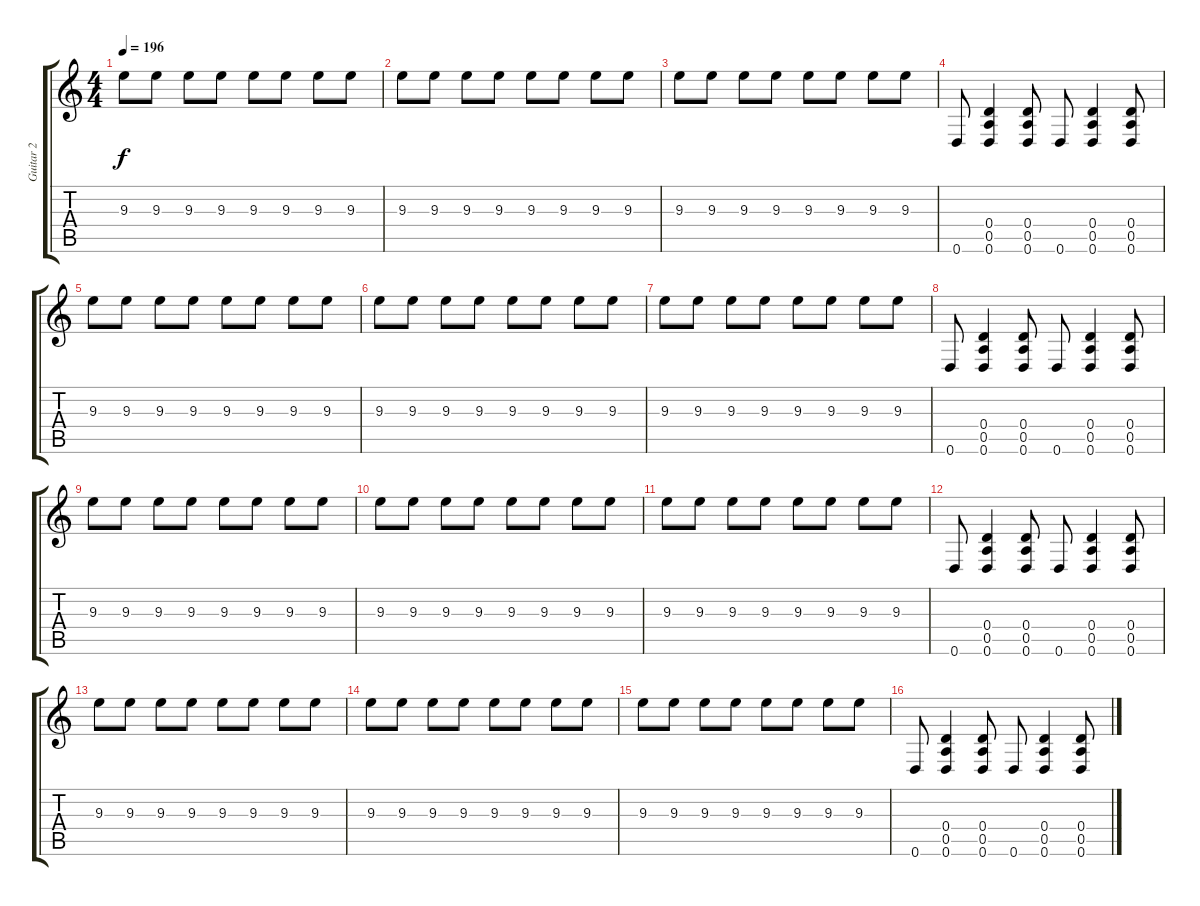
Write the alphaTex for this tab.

\track ("Guitar 2" "Guitar 2") {instrument overdrivenguitar}
\staff {score tabs}
\tuning (E4 B3 G3 D3 A2 D2) {hide}
\ts (4 4)
\tempo 196
\clef g2
\ks c
9.3.8{dy f instrument overdrivenguitar} 9.3.8 9.3.8 9.3.8 9.3.8 9.3.8 9.3.8 9.3.8 |
9.3.8 9.3.8 9.3.8 9.3.8 9.3.8 9.3.8 9.3.8 9.3.8 |
9.3.8 9.3.8 9.3.8 9.3.8 9.3.8 9.3.8 9.3.8 9.3.8 |
0.6.8 (0.4 0.5 0.6).4 (0.4 0.5 0.6).8 0.6.8 (0.4 0.5 0.6).4 (0.4 0.5 0.6).8 |
9.3.8 9.3.8 9.3.8 9.3.8 9.3.8 9.3.8 9.3.8 9.3.8 |
9.3.8 9.3.8 9.3.8 9.3.8 9.3.8 9.3.8 9.3.8 9.3.8 |
9.3.8 9.3.8 9.3.8 9.3.8 9.3.8 9.3.8 9.3.8 9.3.8 |
0.6.8 (0.4 0.5 0.6).4 (0.4 0.5 0.6).8 0.6.8 (0.4 0.5 0.6).4 (0.4 0.5 0.6).8 |
9.3.8 9.3.8 9.3.8 9.3.8 9.3.8 9.3.8 9.3.8 9.3.8 |
9.3.8 9.3.8 9.3.8 9.3.8 9.3.8 9.3.8 9.3.8 9.3.8 |
9.3.8 9.3.8 9.3.8 9.3.8 9.3.8 9.3.8 9.3.8 9.3.8 |
0.6.8 (0.4 0.5 0.6).4 (0.4 0.5 0.6).8 0.6.8 (0.4 0.5 0.6).4 (0.4 0.5 0.6).8 |
9.3.8 9.3.8 9.3.8 9.3.8 9.3.8 9.3.8 9.3.8 9.3.8 |
9.3.8 9.3.8 9.3.8 9.3.8 9.3.8 9.3.8 9.3.8 9.3.8 |
9.3.8 9.3.8 9.3.8 9.3.8 9.3.8 9.3.8 9.3.8 9.3.8 |
0.6.8 (0.4 0.5 0.6).4 (0.4 0.5 0.6).8 0.6.8 (0.4 0.5 0.6).4 (0.4 0.5 0.6).8
